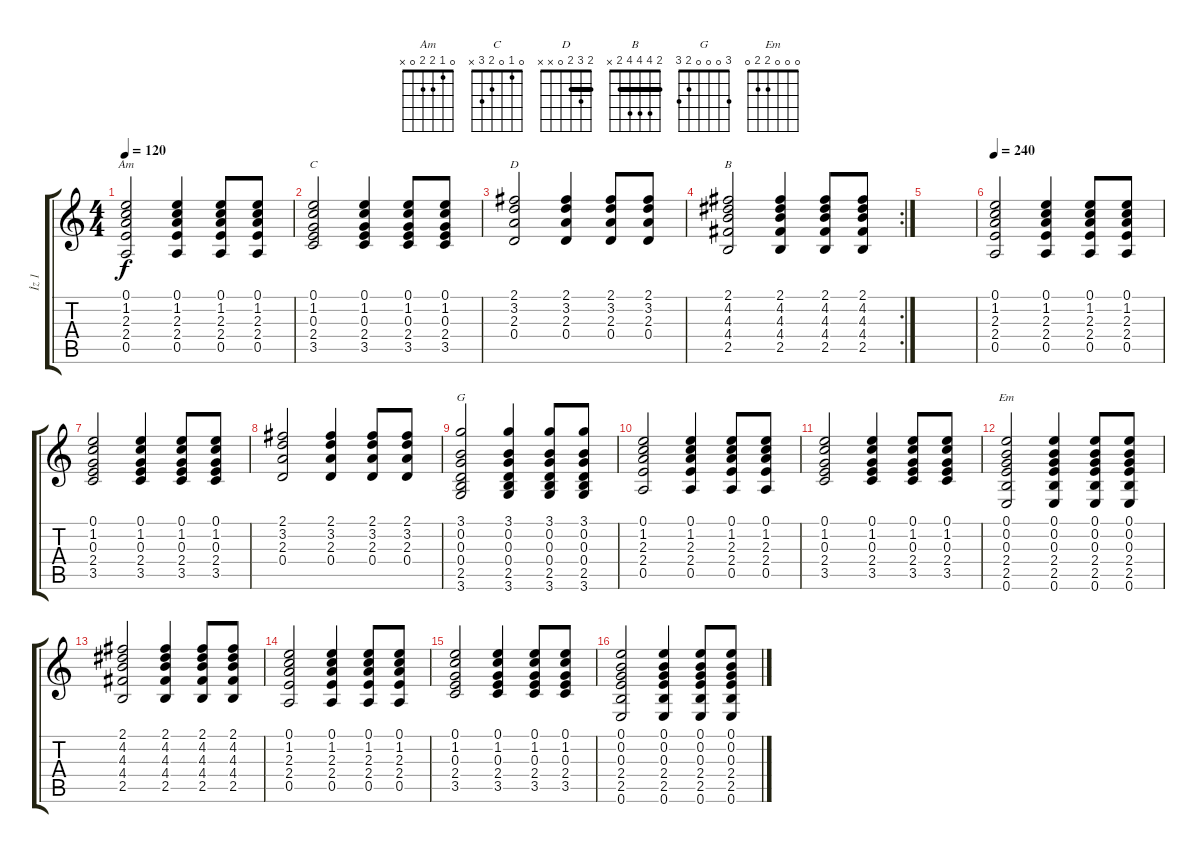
\track ("İz 1" "İz 1") {instrument acousticguitarsteel}
\staff {score tabs}
\tuning (E4 B3 G3 D3 A2 E2) {hide}
\chord ("Am" 0 1 2 2 0 x)
\chord ("C" 0 1 0 2 3 x)
\chord ("D" 2 3 2 0 x x) {barre 2}
\chord ("B" 2 4 4 4 2 x) {barre 2}
\chord ("G" 3 0 0 0 2 3)
\chord ("Em" 0 0 0 2 2 0)
\ts (4 4)
\tempo 120
\clef g2
\ks c
(0.1 1.2 2.3 2.4 0.5).2{ch "Am" dy f} (0.1 1.2 2.3 2.4 0.5).4 (0.1 1.2 2.3 2.4 0.5).8 (0.1 1.2 2.3 2.4 0.5).8 |
(0.1 1.2 0.3 2.4 3.5).2{ch "C"} (0.1 1.2 0.3 2.4 3.5).4 (0.1 1.2 0.3 2.4 3.5).8 (0.1 1.2 0.3 2.4 3.5).8 |
(2.1 3.2 2.3 0.4).2{ch "D"} (2.1 3.2 2.3 0.4).4 (2.1 3.2 2.3 0.4).8 (2.1 3.2 2.3 0.4).8 |
\rc 2
(2.1 4.2 4.3 4.4 2.5).2{ch "B"} (2.1 4.2 4.3 4.4 2.5).4 (2.1 4.2 4.3 4.4 2.5).8 (2.1 4.2 4.3 4.4 2.5).8 |
|
\tempo 240
(0.1 1.2 2.3 2.4 0.5).2 (0.1 1.2 2.3 2.4 0.5).4 (0.1 1.2 2.3 2.4 0.5).8 (0.1 1.2 2.3 2.4 0.5).8 |
(0.1 1.2 0.3 2.4 3.5).2 (0.1 1.2 0.3 2.4 3.5).4 (0.1 1.2 0.3 2.4 3.5).8 (0.1 1.2 0.3 2.4 3.5).8 |
(2.1 3.2 2.3 0.4).2 (2.1 3.2 2.3 0.4).4 (2.1 3.2 2.3 0.4).8 (2.1 3.2 2.3 0.4).8 |
(3.1 0.2 0.3 0.4 2.5 3.6).2{ch "G"} (3.1 0.2 0.3 0.4 2.5 3.6).4 (3.1 0.2 0.3 0.4 2.5 3.6).8 (3.1 0.2 0.3 0.4 2.5 3.6).8 |
(0.1 1.2 2.3 2.4 0.5).2 (0.1 1.2 2.3 2.4 0.5).4 (0.1 1.2 2.3 2.4 0.5).8 (0.1 1.2 2.3 2.4 0.5).8 |
(0.1 1.2 0.3 2.4 3.5).2 (0.1 1.2 0.3 2.4 3.5).4 (0.1 1.2 0.3 2.4 3.5).8 (0.1 1.2 0.3 2.4 3.5).8 |
(0.1 0.2 0.3 2.4 2.5 0.6).2{ch "Em"} (0.1 0.2 0.3 2.4 2.5 0.6).4 (0.1 0.2 0.3 2.4 2.5 0.6).8 (0.1 0.2 0.3 2.4 2.5 0.6).8 |
(2.1 4.2 4.3 4.4 2.5).2 (2.1 4.2 4.3 4.4 2.5).4 (2.1 4.2 4.3 4.4 2.5).8 (2.1 4.2 4.3 4.4 2.5).8 |
(0.1 1.2 2.3 2.4 0.5).2 (0.1 1.2 2.3 2.4 0.5).4 (0.1 1.2 2.3 2.4 0.5).8 (0.1 1.2 2.3 2.4 0.5).8 |
(0.1 1.2 0.3 2.4 3.5).2 (0.1 1.2 0.3 2.4 3.5).4 (0.1 1.2 0.3 2.4 3.5).8 (0.1 1.2 0.3 2.4 3.5).8 |
(0.1 0.2 0.3 2.4 2.5 0.6).2 (0.1 0.2 0.3 2.4 2.5 0.6).4 (0.1 0.2 0.3 2.4 2.5 0.6).8 (0.1 0.2 0.3 2.4 2.5 0.6).8
